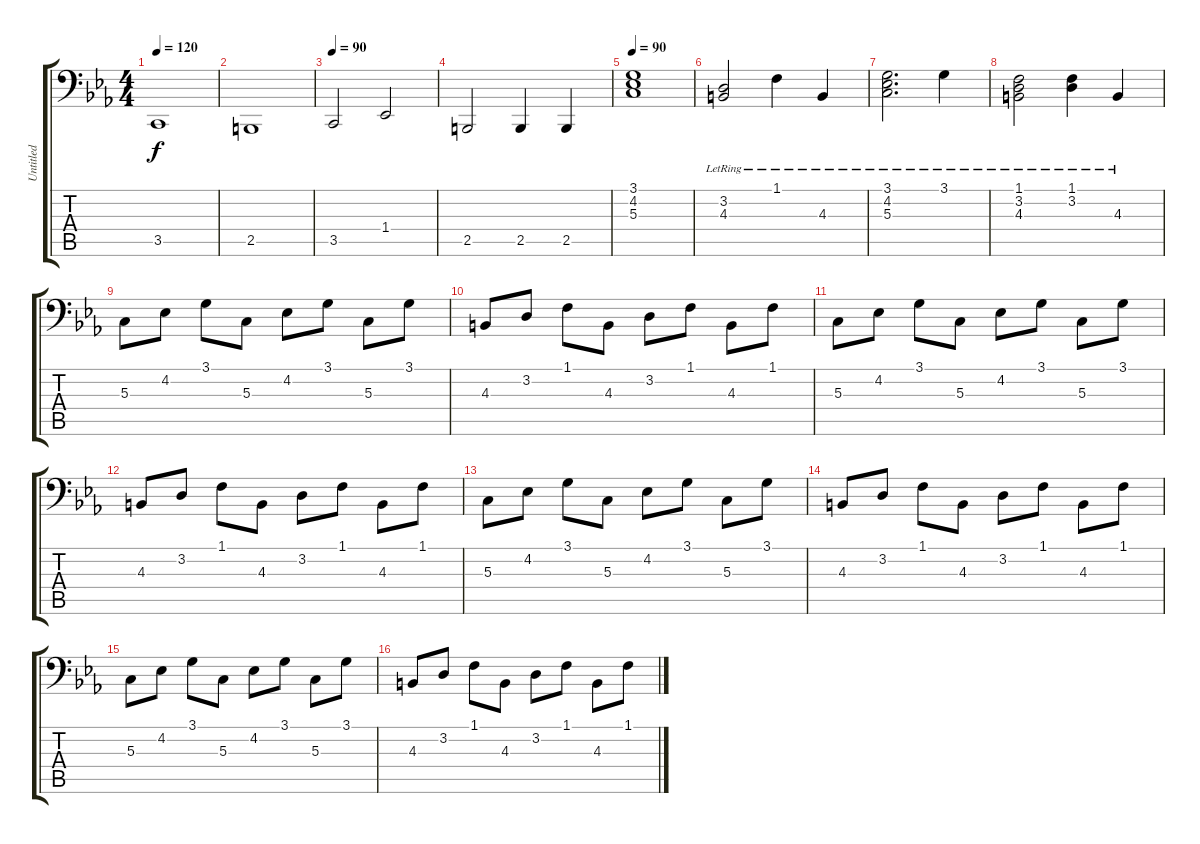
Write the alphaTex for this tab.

\track ("Untitled" "Untitled") {instrument acousticgrandpiano}
\staff {score tabs}
\tuning (E3 B2 G2 D2 A1 E1) {hide}
\ts (4 4)
\tempo 120
\clef f4
\ks eb
3.5.1{dy f instrument acousticgrandpiano} |
2.5.1 |
\tempo 90
3.5.2 1.4.2 |
2.5.2 2.5.4 2.5.4 |
\tempo 90
(3.1 4.2 5.3).1 |
(3.2{lr} 4.3{lr}).2 1.1{lr}.4 4.3{lr}.4 |
(3.1{lr} 4.2{lr} 5.3{lr}).2{d} 3.1{lr}.4 |
(1.1{lr} 3.2{lr} 4.3{lr}).2 (1.1{lr} 3.2{lr}).4 4.3{lr}.4 |
5.3.8 4.2.8 3.1.8 5.3.8 4.2.8 3.1.8 5.3.8 3.1.8 |
4.3.8 3.2.8 1.1.8 4.3.8 3.2.8 1.1.8 4.3.8 1.1.8 |
5.3.8 4.2.8 3.1.8 5.3.8 4.2.8 3.1.8 5.3.8 3.1.8 |
4.3.8 3.2.8 1.1.8 4.3.8 3.2.8 1.1.8 4.3.8 1.1.8 |
5.3.8 4.2.8 3.1.8 5.3.8 4.2.8 3.1.8 5.3.8 3.1.8 |
4.3.8 3.2.8 1.1.8 4.3.8 3.2.8 1.1.8 4.3.8 1.1.8 |
5.3.8 4.2.8 3.1.8 5.3.8 4.2.8 3.1.8 5.3.8 3.1.8 |
4.3.8 3.2.8 1.1.8 4.3.8 3.2.8 1.1.8 4.3.8 1.1.8
